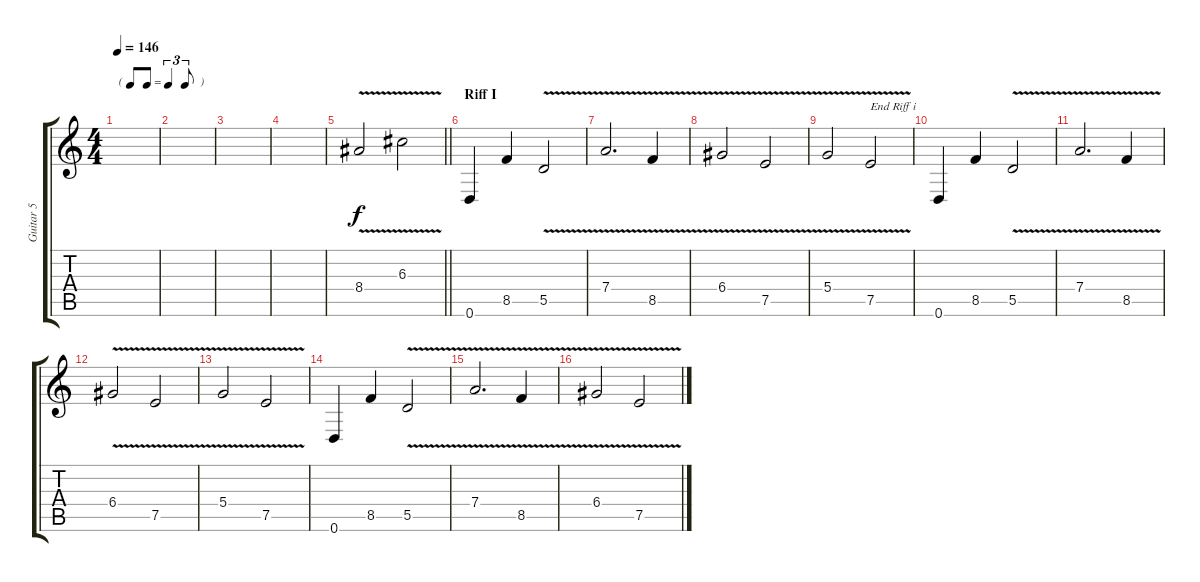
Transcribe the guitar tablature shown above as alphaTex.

\track ("Guitar 5" "Guitar 5") {instrument distortionguitar}
\staff {score tabs}
\tuning (E4 B3 G3 D3 A2 D2) {hide}
\ts (4 4)
\tf triplet8th
\tempo 146
\clef g2
\ks c
|
|
|
|
\barLineRight lightlight
8.4{v}.2 6.3{v}.2 |
\section ("" "Riff I")
0.6.4 8.5.4 5.5{v}.2 |
7.4{v}.2{d} 8.5{v}.4 |
6.4{v}.2 7.5{v}.2 |
5.4{v}.2 7.5{v}.2{txt "End Riff i"} |
0.6.4 8.5.4 5.5{v}.2 |
7.4{v}.2{d} 8.5{v}.4 |
6.4{v}.2 7.5{v}.2 |
5.4{v}.2 7.5{v}.2 |
0.6.4 8.5.4 5.5{v}.2 |
7.4{v}.2{d} 8.5{v}.4 |
6.4{v}.2 7.5{v}.2
